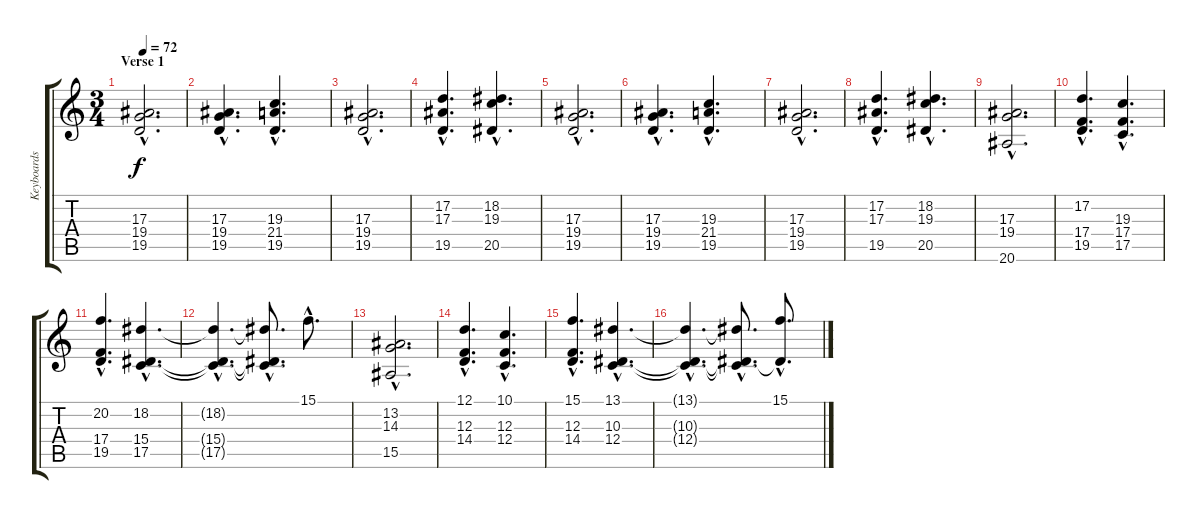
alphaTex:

\track ("Keyboards" "Keyboards") {instrument stringensemble1}
\staff {score tabs}
\tuning (D4 A3 F3 C3 G2 D2) {hide}
\ts (3 4)
\section ("" "Verse 1")
\tempo 72
\clef g2
\ks c
(17.3{hac} 19.4{hac} 19.5{hac}).2{d dy f volume 10 instrument stringensemble1} |
(17.3{hac} 19.4{hac} 19.5{hac}).4{d} (19.3{hac} 21.4{hac} 19.5{hac}).4{d} |
(17.3{hac} 19.4{hac} 19.5{hac}).2{d} |
(17.2{hac} 17.3{hac} 19.5{hac}).4{d} (18.2{hac} 19.3{hac} 20.5{hac}).4{d} |
(17.3{hac} 19.4{hac} 19.5{hac}).2{d} |
(17.3{hac} 19.4{hac} 19.5{hac}).4{d} (19.3{hac} 21.4{hac} 19.5{hac}).4{d} |
(17.3{hac} 19.4{hac} 19.5{hac}).2{d} |
(17.2{hac} 17.3{hac} 19.5{hac}).4{d} (18.2{hac} 19.3{hac} 20.5{hac}).4{d} |
(17.3{hac} 19.4{hac} 20.6{hac}).2{d} |
(17.2{hac} 17.4{hac} 19.5{hac}).4{d} (19.3{hac} 17.4{hac} 17.5{hac}).4{d} |
(20.2{hac} 17.4{hac} 19.5{hac}).4{d} (18.2{hac} 15.4{hac} 17.5{hac}).4{d} |
(18.2{hac t} 15.4{hac t} 17.5{hac t}).4{d} (18.2{hac t} 15.4{hac t} 17.5{hac t}).8{d} 15.1{hac}.8{d} |
(13.2{hac} 14.3{hac} 15.5{hac}).2{d} |
(12.1{hac} 12.3{hac} 14.4{hac}).4{d} (10.1{hac} 12.3{hac} 12.4{hac}).4{d} |
(15.1{hac} 12.3{hac} 14.4{hac}).4{d} (13.1{hac} 10.3{hac} 12.4{hac}).4{d} |
(13.1{hac t} 10.3{hac t} 12.4{hac t}).4{d} (13.1{hac t} 10.3{hac t} 12.4{hac t}).8{d} (15.1{hac} 10.3{hac t}).8{d}
